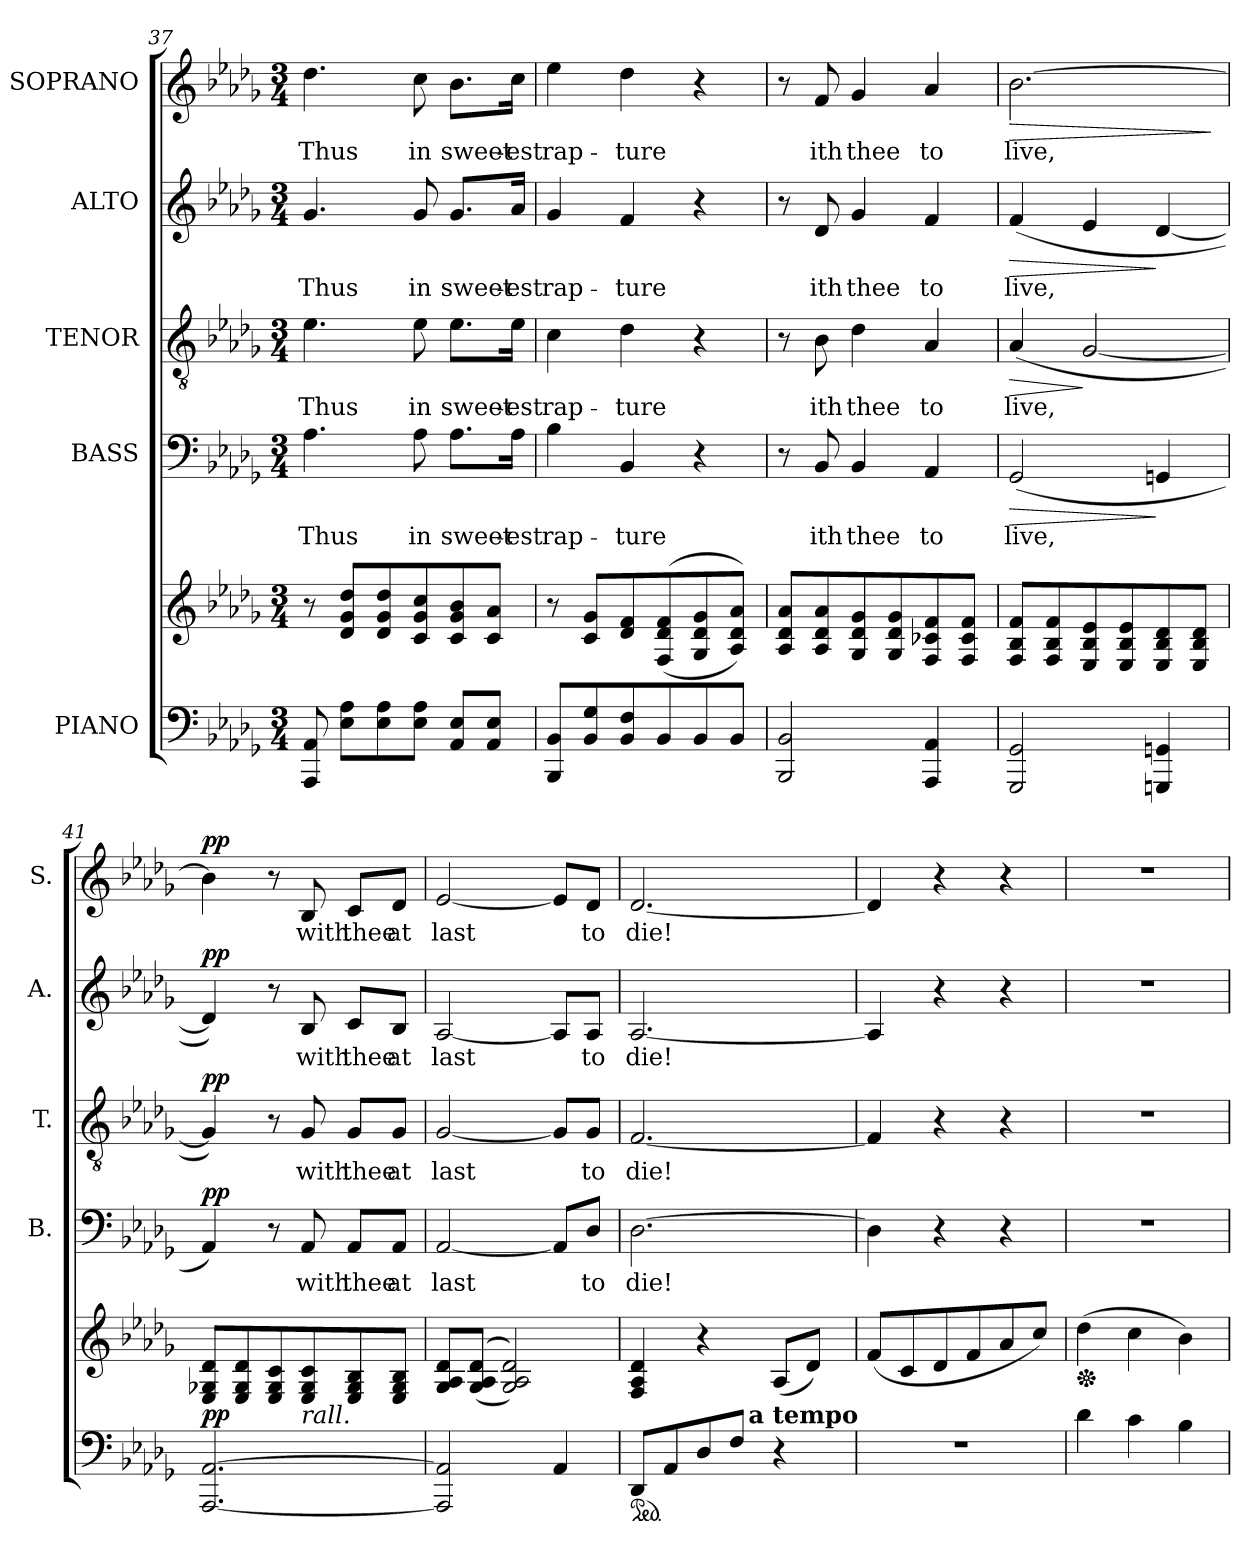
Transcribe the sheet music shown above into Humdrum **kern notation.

**kern	**kern	**dynam	**kern	**text	**dynam	**kern	**text	**dynam	**kern	**text	**dynam	**kern	**text	**dynam
*part5	*part5	*part5	*part4	*part4	*part4	*part3	*part3	*part3	*part2	*part2	*part2	*part1	*part1	*part1
*staff6	*staff5	*staff5/6	*staff4	*staff4	*staff4	*staff3	*staff3	*staff3	*staff2	*staff2	*staff2	*staff1	*staff1	*staff1
*I"PIANO	*	*	*I"BASS	*	*	*I"TENOR	*	*	*I"ALTO	*	*	*I"SOPRANO	*	*
*	*	*	*I'B.	*	*	*I'T.	*	*	*I'A.	*	*	*I'S.	*	*
*clefF4	*clefG2	*	*clefF4	*	*	*clefGv2	*	*	*clefG2	*	*	*clefG2	*	*
*k[b-e-a-d-g-]	*k[b-e-a-d-g-]	*	*k[b-e-a-d-g-]	*	*	*k[b-e-a-d-g-]	*	*	*k[b-e-a-d-g-]	*	*	*k[b-e-a-d-g-]	*	*
*D-:	*D-:	*	*D-:	*	*	*D-:	*	*	*D-:	*	*	*D-:	*	*
*M3/4	*M3/4	*	*M3/4	*	*	*M3/4	*	*	*M3/4	*	*	*M3/4	*	*
=37	=37	=37	=37	=37	=37	=37	=37	=37	=37	=37	=37	=37	=37	=37
!	!	!	!	!LO:LY:b:cj	!	!	!LO:LY:b:cj	!	!	!LO:LY:b:cj	!	!	!LO:LY:b:cj	!
8AA-/ 8AAA-/	8r	.	4.A-\	Thus	.	4.e-\	Thus	.	4.g-/	Thus	.	4.dd-\	Thus	.
8A-\ 8E-\L	8d-/ 8g-/ 8dd-/L	.	.	.	.	.	.	.	.	.	.	.	.	.
8A-\ 8E-\	8d-/ 8dd-/ 8g-/	.	.	.	.	.	.	.	.	.	.	.	.	.
!	!	!	!	!LO:LY:b:cj	!	!	!LO:LY:b:cj	!	!	!LO:LY:b:cj	!	!	!LO:LY:b:cj	!
8A-\ 8E-\J	8cc/ 8g-/ 8c/	.	8A-\	in	.	8e-\	in	.	8g-/	in	.	8cc\	in	.
!	!	!	!	!LO:LY:b:cj	!	!	!LO:LY:b:cj	!	!	!LO:LY:b:cj	!	!	!LO:LY:b:cj	!
8AA-/ 8E-/L	8g-/ 8b-/ 8c/	.	8.A-\L	sweet-	.	8.e-\L	sweet-	.	8.g-/L	sweet-	.	8.b-\L	sweet-	.
8E-/ 8AA-/J	8a-/ 8c/J	.	.	.	.	.	.	.	.	.	.	.	.	.
!	!	!	!	!LO:LY:b:cj	!	!	!LO:LY:b:cj	!	!	!LO:LY:b:cj	!	!	!LO:LY:b:cj	!
.	.	.	16A-\Jk	-est	.	16e-\Jk	-est	.	16a-/Jk	-est	.	16cc\Jk	-est	.
=38	=38	=38	=38	=38	=38	=38	=38	=38	=38	=38	=38	=38	=38	=38
!	!	!	!	!LO:LY:b:cj	!	!	!LO:LY:b:cj	!	!	!LO:LY:b:cj	!	!	!LO:LY:b:cj	!
8BBB-/ 8BB-/L	8r	.	4B-\	rap-	.	4c\	rap-	.	4g-/	rap-	.	4ee-\	rap-	.
8BB-/ 8G-/	8c/ 8g-/L	.	.	.	.	.	.	.	.	.	.	.	.	.
!	!	!	!	!LO:LY:b:cj	!	!	!LO:LY:b:cj	!	!	!LO:LY:b:cj	!	!	!LO:LY:b:cj	!
8F/ 8BB-/	8d-/ 8f/	.	4BB-/	-ture	.	4d-\	-ture	.	4f/	-ture	.	4dd-\	-ture	.
8BB-/	(<(>8d-/ 8F/ 8f/	.	.	.	.	.	.	.	.	.	.	.	.	.
8BB-/	8g-/ 8G-/ 8d-/	.	4r	.	.	4r	.	.	4r	.	.	4r	.	.
8BB-/J	8d-/ 8a-/ 8A-/J))	.	.	.	.	.	.	.	.	.	.	.	.	.
!!LO:PB:g=z
=39	=39	=39	=39	=39	=39	=39	=39	=39	=39	=39	=39	=39	=39	=39
2BB-/ 2BBB-/	8A-/ 8a-/ 8d-/L	.	8r	.	.	8r	.	.	8r	.	.	8r	.	.
!	!	!	!	!LO:LY:b	!	!	!LO:LY:b	!	!	!LO:LY:b	!	!	!LO:LY:b	!
.	8d-/ 8a-/ 8A-/	.	8BB-/	ith	.	8B-\	ith	.	8d-/	ith	.	8f/	ith	.
!	!	!	!	!LO:LY:b:cj	!	!	!LO:LY:b:cj	!	!	!LO:LY:b:cj	!	!	!LO:LY:b:cj	!
.	8g-/ 8G-/ 8d-/	.	4BB-/	thee	.	4d-\	thee	.	4g-/	thee	.	4g-/	thee	.
.	8g-/ 8d-/ 8G-/	.	.	.	.	.	.	.	.	.	.	.	.	.
!	!	!	!	!LO:LY:b:cj	!	!	!LO:LY:b:cj	!	!	!LO:LY:b:cj	!	!	!LO:LY:b:cj	!
4AA-/ 4AAA-/	8c-X/ 8F/ 8f/	.	4AA-/	to	.	4A-/	to	.	4f/	to	.	4a-/	to	.
.	8c-/ 8f/ 8F/J	.	.	.	.	.	.	.	.	.	.	.	.	.
=40	=40	=40	=40	=40	=40	=40	=40	=40	=40	=40	=40	=40	=40	=40
!	!	!	!	!LO:LY:b	!LO:HP:b	!	!LO:LY:b	!LO:HP:b	!	!LO:LY:b	!LO:HP:b	!	!LO:LY:b	!LO:HP:b
2GGG-/ 2GG-/	8F/ 8B-/ 8f/L	.	(<2GG-/	live,	>	(<4A-/	live,	>	(<4f/	live,	>	[>2.b-\	live,	>
.	8f/ 8B-/ 8F/	.	.	.	.	.	.	.	.	.	.	.	.	.
.	8B-/ 8E-/ 8e-/	.	.	.	.	[<2G-/	.	]	4e-/	.	.	.	.	.
.	8B-/ 8e-/ 8E-/	.	.	.	.	.	.	.	.	.	.	.	.	.
4GGGn/ 4GGn/	8E-/ 8d-/ 8B-/	.	4GGn/	.	]	.	.	.	[<4d-/	.	]	.	.	.
.	8B-/ 8d-/ 8E-/J	.	.	.	.	.	.	.	.	.	.	.	.	.
.	.	.	.	.	.	.	.	.	.	.	.	.	.	]
=41	=41	=41	=41	=41	=41	=41	=41	=41	=41	=41	=41	=41	=41	=41
!	!	!LO:DY:a=2	!	!	!LO:DY:a	!	!	!LO:DY:a	!	!	!LO:DY:a	!	!	!LO:DY:a
*^	*	*	*	*	*	*	*	*	*	*	*	*	*	*
[<2.AA-/ [<2.AAA-/	4.ryy	8E-/ 8G-X/ 8d-/L	pp	4AA-/)	.	pp	4G-/])	.	pp	4d-/])	.	pp	4b-\]	.	pp
.	.	8E-/ 8d-/ 8G-/	.	.	.	.	.	.	.	.	.	.	.	.	.
.	.	8G-/ 8E-/ 8c/	.	8r	.	.	8r	.	.	8r	.	.	8r	.	.
!	!LO:TX:a:i:t=rall.	!	!	!	!	!	!	!	!	!	!	!	!	!	!
!	!	!	!	!	!LO:LY:b:cj	!	!	!LO:LY:b:cj	!	!	!LO:LY:b:cj	!	!	!LO:LY:b:cj	!
.	4.ryy	8c/ 8G-/ 8E-/	.	8AA-/	with	.	8G-/	with	.	8B-/	with	.	8B-/	with	.
!	!	!	!	!	!LO:LY:b:cj	!	!	!LO:LY:b:cj	!	!	!LO:LY:b:cj	!	!	!LO:LY:b:cj	!
.	.	8G-/ 8E-/ 8B-/	.	8AA-/L	thee	.	8G-/L	thee	.	8c/L	thee	.	8c/L	thee	.
!	!	!	!	!	!LO:LY:b:cj	!	!	!LO:LY:b:cj	!	!	!LO:LY:b:cj	!	!	!LO:LY:b:cj	!
.	.	8E-/ 8G-/ 8B-/J	.	8AA-/J	at	.	8G-/J	at	.	8B-/J	at	.	8d-/J	at	.
=42	=42	=42	=42	=42	=42	=42	=42	=42	=42	=42	=42	=42	=42	=42	=42
!	!	!	!	!	!LO:LY:b	!	!	!LO:LY:b	!	!	!LO:LY:b	!	!	!LO:LY:b	!
*v	*v	*	*	*	*	*	*	*	*	*	*	*	*	*	*
2AAA-/] 2AA-/]	8G-/ 8d-/ 8A-/L	.	[<2AA-/	last	.	[<2G-/	last	.	[<2A-/	last	.	[<2e-/	last	.
.	(<(<8d-/ 8G-/ 8A-/J	.	.	.	.	.	.	.	.	.	.	.	.	.
.	2G-/ 2d-/ 2A-/))	.	.	.	.	.	.	.	.	.	.	.	.	.
4AA-/	.	.	8AA-/L]	.	.	8G-/L]	.	.	8A-/L]	.	.	8e-/L]	.	.
!	!	!	!	!LO:LY:b:cj	!	!	!LO:LY:b:cj	!	!	!LO:LY:b:cj	!	!	!LO:LY:b:cj	!
.	.	.	8D-/J	to	.	8G-/J	to	.	8A-/J	to	.	8d-/J	to	.
=43	=43	=43	=43	=43	=43	=43	=43	=43	=43	=43	=43	=43	=43	=43
*ped	*	*	*	*	*	*	*	*	*	*	*	*	*	*
!	!	!	!	!LO:LY:b	!	!	!LO:LY:b	!	!	!LO:LY:b	!	!	!LO:LY:b	!
*^	*	*	*	*	*	*	*	*	*	*	*	*	*	*
8DD-/L	4ryy	4A-/ 4F/ 4d-/	.	[<2.D-\	die!	.	[>2.F/	die!	.	[>2.A-/	die!	.	[>2.d-/	die!	.
8AA-/	.	.	.	.	.	.	.	.	.	.	.	.	.	.	.
8D-/	8ryy	4r	.	.	.	.	.	.	.	.	.	.	.	.	.
8F/J	32.ryy	.	.	.	.	.	.	.	.	.	.	.	.	.	.
!	!LO:TX:a:B:t=a tempo	!	!	!	!	!	!	!	!	!	!	!	!	!	!
.	4ryy	.	.	.	.	.	.	.	.	.	.	.	.	.	.
4r	.	(<8A-/L	.	.	.	.	.	.	.	.	.	.	.	.	.
.	.	8d-/J)	.	.	.	.	.	.	.	.	.	.	.	.	.
.	16ryy	.	.	.	.	.	.	.	.	.	.	.	.	.	.
.	64ryy	.	.	.	.	.	.	.	.	.	.	.	.	.	.
!!LO:LB:g=z
=44	=44	=44	=44	=44	=44	=44	=44	=44	=44	=44	=44	=44	=44	=44	=44
!LO:N:vis=1	!	!	!	!	!	!	!	!	!	!	!	!	!	!	!
*v	*v	*	*	*	*	*	*	*	*	*	*	*	*	*	*
2.r	(<8f/L	.	4D-\]	.	.	4F/]	.	.	4A-/]	.	.	4d-/]	.	.
.	8c/	.	.	.	.	.	.	.	.	.	.	.	.	.
.	8d-/	.	4r	.	.	4r	.	.	4r	.	.	4r	.	.
.	8f/	.	.	.	.	.	.	.	.	.	.	.	.	.
.	8a-/	.	4r	.	.	4r	.	.	4r	.	.	4r	.	.
.	8cc/J)	.	.	.	.	.	.	.	.	.	.	.	.	.
=45	=45	=45	=45	=45	=45	=45	=45	=45	=45	=45	=45	=45	=45	=45
*	*Xped	*	*	*	*	*	*	*	*	*	*	*	*	*
!	!	!	!LO:N:vis=1	!	!	!LO:N:vis=1	!	!	!LO:N:vis=1	!	!	!LO:N:vis=1	!	!
4d-\	(>4dd-\	.	2.r	.	.	2.r	.	.	2.r	.	.	2.r	.	.
4c\	4cc\	.	.	.	.	.	.	.	.	.	.	.	.	.
4B-\	4b-\)	.	.	.	.	.	.	.	.	.	.	.	.	.
=	=	=	=	=	=	=	=	=	=	=	=	=	=	=
*-	*-	*-	*-	*-	*-	*-	*-	*-	*-	*-	*-	*-	*-	*-
